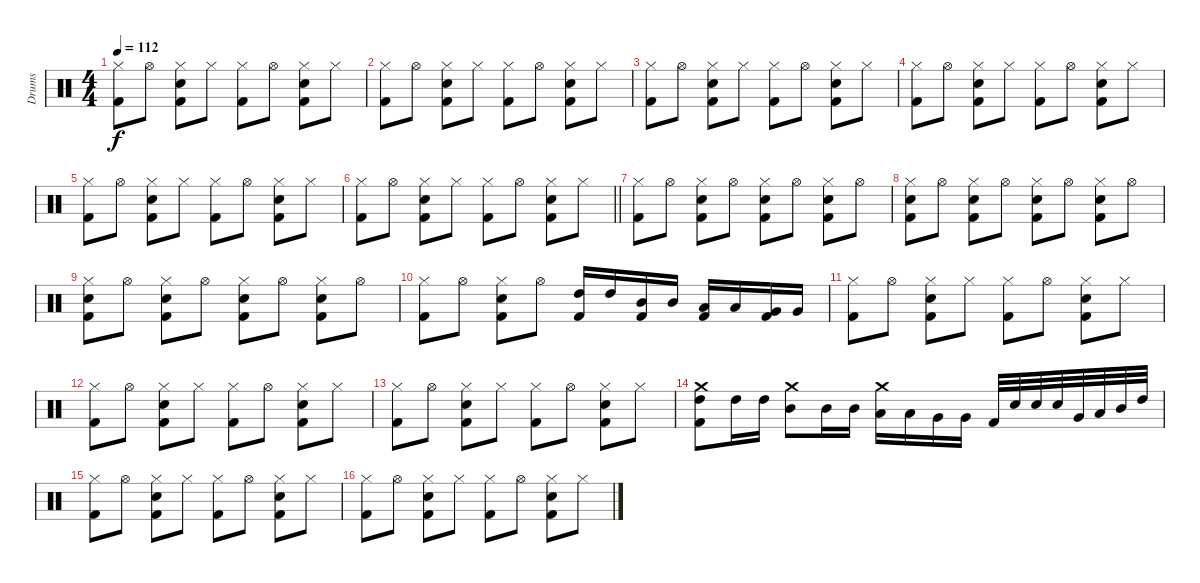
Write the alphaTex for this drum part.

\track ("Drums" "Drums") {instrument percussion}
\staff {score}
\articulation defaults
\ts (4 4)
\tempo 112
\clef neutral
\ks c
("Hi-Hat (closed)" "Kick (hit) 2").8{dy f} "Hi-Hat (open)".8 ("Electric Snare (hit)" "Hi-Hat (closed)" "Kick (hit) 2").8 "Hi-Hat (closed)".8 ("Hi-Hat (closed)" "Kick (hit) 2").8 "Hi-Hat (open)".8 ("Electric Snare (hit)" "Hi-Hat (closed)" "Kick (hit) 2").8 "Hi-Hat (closed)".8 |
("Hi-Hat (closed)" "Kick (hit) 2").8 "Hi-Hat (open)".8 ("Electric Snare (hit)" "Hi-Hat (closed)" "Kick (hit) 2").8 "Hi-Hat (closed)".8 ("Hi-Hat (closed)" "Kick (hit) 2").8 "Hi-Hat (open)".8 ("Electric Snare (hit)" "Hi-Hat (closed)" "Kick (hit) 2").8 "Hi-Hat (closed)".8 |
("Hi-Hat (closed)" "Kick (hit) 2").8 "Hi-Hat (open)".8 ("Electric Snare (hit)" "Hi-Hat (closed)" "Kick (hit) 2").8 "Hi-Hat (closed)".8 ("Hi-Hat (closed)" "Kick (hit) 2").8 "Hi-Hat (open)".8 ("Electric Snare (hit)" "Hi-Hat (closed)" "Kick (hit) 2").8 "Hi-Hat (closed)".8 |
("Hi-Hat (closed)" "Kick (hit) 2").8 "Hi-Hat (open)".8 ("Electric Snare (hit)" "Hi-Hat (closed)" "Kick (hit) 2").8 "Hi-Hat (closed)".8 ("Hi-Hat (closed)" "Kick (hit) 2").8 "Hi-Hat (open)".8 ("Electric Snare (hit)" "Hi-Hat (closed)" "Kick (hit) 2").8 "Hi-Hat (closed)".8 |
("Hi-Hat (closed)" "Kick (hit) 2").8 "Hi-Hat (open)".8 ("Electric Snare (hit)" "Hi-Hat (closed)" "Kick (hit) 2").8 "Hi-Hat (closed)".8 ("Hi-Hat (closed)" "Kick (hit) 2").8 "Hi-Hat (open)".8 ("Electric Snare (hit)" "Hi-Hat (closed)" "Kick (hit) 2").8 "Hi-Hat (closed)".8 |
\barLineRight lightlight
("Hi-Hat (closed)" "Kick (hit) 2").8 "Hi-Hat (open)".8 ("Electric Snare (hit)" "Hi-Hat (closed)" "Kick (hit) 2").8 "Hi-Hat (closed)".8 ("Hi-Hat (closed)" "Kick (hit) 2").8 "Hi-Hat (open)".8 ("Electric Snare (hit)" "Hi-Hat (closed)" "Kick (hit) 2").8 "Hi-Hat (closed)".8 |
("Hi-Hat (closed)" "Kick (hit) 2").8 "Hi-Hat (open)".8 ("Electric Snare (hit)" "Hi-Hat (closed)" "Kick (hit) 2").8 "Hi-Hat (open)".8 ("Electric Snare (hit)" "Hi-Hat (closed)" "Kick (hit) 2").8 "Hi-Hat (open)".8 ("Electric Snare (hit)" "Hi-Hat (closed)" "Kick (hit) 2").8 "Hi-Hat (open)".8 |
("Electric Snare (hit)" "Hi-Hat (closed)" "Kick (hit) 2").8 "Hi-Hat (open)".8 ("Electric Snare (hit)" "Hi-Hat (closed)" "Kick (hit) 2").8 "Hi-Hat (open)".8 ("Electric Snare (hit)" "Hi-Hat (closed)" "Kick (hit) 2").8 "Hi-Hat (open)".8 ("Electric Snare (hit)" "Hi-Hat (closed)" "Kick (hit) 2").8 "Hi-Hat (open)".8 |
("Electric Snare (hit)" "Hi-Hat (closed)" "Kick (hit) 2").8 "Hi-Hat (open)".8 ("Electric Snare (hit)" "Hi-Hat (closed)" "Kick (hit) 2").8 "Hi-Hat (open)".8 ("Electric Snare (hit)" "Hi-Hat (closed)" "Kick (hit) 2").8 "Hi-Hat (open)".8 ("Electric Snare (hit)" "Hi-Hat (closed)" "Kick (hit) 2").8 "Hi-Hat (open)".8 |
("Hi-Hat (closed)" "Kick (hit) 2").8 "Hi-Hat (open)".8 ("Electric Snare (hit)" "Hi-Hat (closed)" "Kick (hit) 2").8 "Hi-Hat (open)".8 ("High Tom (hit)" "Kick (hit) 2").16 "High Tom (hit)".16 ("Mid Tom (hit)" "Kick (hit) 2").16 "Mid Tom (hit)".16 ("Low Tom (hit)" "Kick (hit) 2").16 "Low Tom (hit)".16 ("Very Low Tom (hit)" "Kick (hit) 2").16 "Very Low Tom (hit)".16 |
("Hi-Hat (closed)" "Kick (hit) 2").8 "Hi-Hat (open)".8 ("Electric Snare (hit)" "Hi-Hat (closed)" "Kick (hit) 2").8 "Hi-Hat (closed)".8 ("Hi-Hat (closed)" "Kick (hit) 2").8 "Hi-Hat (open)".8 ("Electric Snare (hit)" "Hi-Hat (closed)" "Kick (hit) 2").8 "Hi-Hat (closed)".8 |
("Hi-Hat (closed)" "Kick (hit) 2").8 "Hi-Hat (open)".8 ("Electric Snare (hit)" "Hi-Hat (closed)" "Kick (hit) 2").8 "Hi-Hat (closed)".8 ("Hi-Hat (closed)" "Kick (hit) 2").8 "Hi-Hat (open)".8 ("Electric Snare (hit)" "Hi-Hat (closed)" "Kick (hit) 2").8 "Hi-Hat (closed)".8 |
("Hi-Hat (closed)" "Kick (hit) 2").8 "Hi-Hat (open)".8 ("Electric Snare (hit)" "Hi-Hat (closed)" "Kick (hit) 2").8 "Hi-Hat (closed)".8 ("Hi-Hat (closed)" "Kick (hit) 2").8 "Hi-Hat (open)".8 ("Electric Snare (hit)" "Hi-Hat (closed)" "Kick (hit) 2").8 "Hi-Hat (closed)".8 |
("Crash medium (hit)" "High Tom (hit)" "Kick (hit) 2").8 "High Tom (hit)".16 "High Tom (hit)".16 ("Crash medium (hit)" "Mid Tom (hit)").8 "Mid Tom (hit)".16 "Mid Tom (hit)".16 ("Crash medium (hit)" "Low Tom (hit)").16 "Low Tom (hit)".16 "Very Low Tom (hit)".16 "Very Low Tom (hit)".16 "Kick (hit) 2".32 "Electric Snare (hit)".32 "Electric Snare (hit)".32 "Electric Snare (hit)".32 "Very Low Tom (hit)".32 "Low Tom (hit)".32 "Mid Tom (hit)".32 "High Tom (hit)".32 |
("Hi-Hat (closed)" "Kick (hit) 2").8 "Hi-Hat (open)".8 ("Electric Snare (hit)" "Hi-Hat (closed)" "Kick (hit) 2").8 "Hi-Hat (closed)".8 ("Hi-Hat (closed)" "Kick (hit) 2").8 "Hi-Hat (open)".8 ("Electric Snare (hit)" "Hi-Hat (closed)" "Kick (hit) 2").8 "Hi-Hat (closed)".8 |
("Hi-Hat (closed)" "Kick (hit) 2").8 "Hi-Hat (open)".8 ("Electric Snare (hit)" "Hi-Hat (closed)" "Kick (hit) 2").8 "Hi-Hat (closed)".8 ("Hi-Hat (closed)" "Kick (hit) 2").8 "Hi-Hat (open)".8 ("Electric Snare (hit)" "Hi-Hat (closed)" "Kick (hit) 2").8 "Hi-Hat (closed)".8
